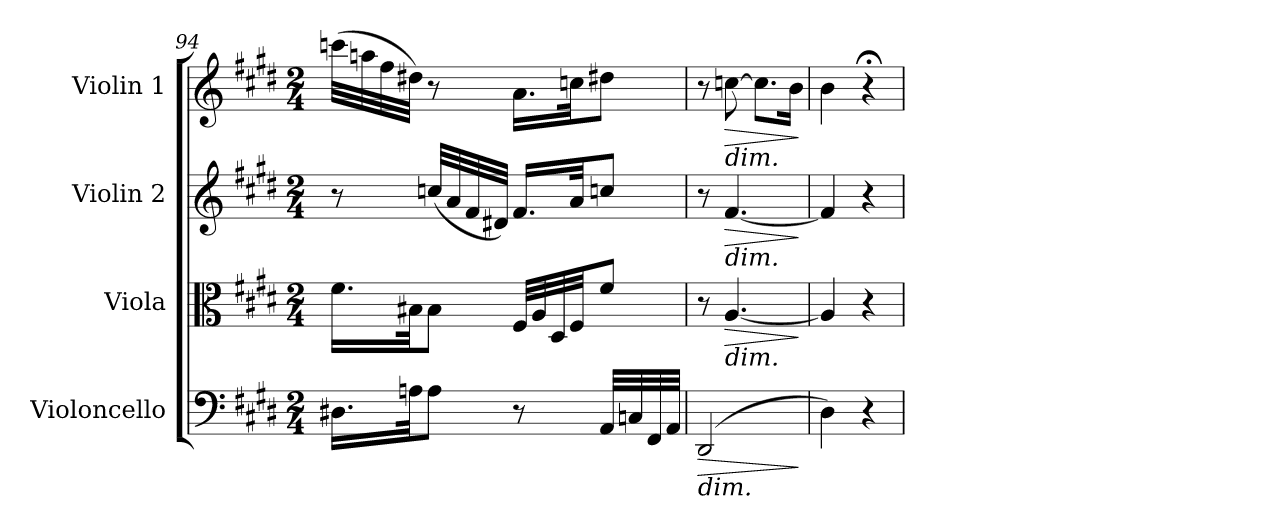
**kern	**dynam	**kern	**dynam	**kern	**dynam	**kern	**dynam
*part4	*part4	*part3	*part3	*part2	*part2	*part1	*part1
*staff4	*staff4	*staff3	*staff3	*staff2	*staff2	*staff1	*staff1
*I"Violoncello	*	*I"Viola	*	*I"Violin 2	*	*I"Violin 1	*
*I'Vc	*	*I'Vla	*	*I'Vln	*	*I'Vln	*
!!LO:PB:g=z
*clefF4	*	*clefC3	*	*clefG2	*	*clefG2	*
*k[f#c#g#d#]	*	*k[f#c#g#d#]	*	*k[f#c#g#d#]	*	*k[f#c#g#d#]	*
*M2/4	*	*M2/4	*	*M2/4	*	*M2/4	*
=94	=94	=94	=94	=94	=94	=94	=94
16.D#X\LL	.	16.f#\LL	.	8r	.	(32cccn\LLL	.
.	.	.	.	.	.	32aan\	.
.	.	.	.	.	.	32ff#\	.
32An\JK	.	32B#X\JK	.	.	.	32dd#X\JJJ)	.
8A\J	.	8B#\J	.	(32ccn/LLL	.	8r	.
.	.	.	.	32a/	.	.	.
.	.	.	.	32f#/	.	.	.
.	.	.	.	32d#X/JJJ)	.	.	.
8r	.	32F#/LLL	.	16.f#/LL	.	16.a\LL	.
.	.	32A/	.	.	.	.	.
.	.	32D#/	.	.	.	.	.
.	.	32F#/JJ	.	32a/JK	.	32ccn\JK	.
32AA/LLL	.	8f#/J	.	8ccn/J	.	8dd#X\J	.
32Cn/	.	.	.	.	.	.	.
32FF#/	.	.	.	.	.	.	.
32AA/JJJ	.	.	.	.	.	.	.
=95	=95	=95	=95	=95	=95	=95	=95
!LO:TX:b:i:t=dim.	!	!	!	!	!	!	!
!	!LO:HP:b	!	!	!	!	!	!
(2DD#/	>	8r	.	8r	.	8r	.
!	!	!	!	!	!	!LO:TX:b:i:t=dim.	!
!	!	!	!	!LO:TX:b:i:t=dim.	!	!	!
!	!	!LO:TX:b:i:t=dim.	!	!	!	!	!
!	!	!	!LO:HP:b	!	!LO:HP:b	!	!LO:HP:b
.	.	[4.A/	>	[4.f#/	>	[8ccn\	>
.	.	.	.	.	.	8.cc\L]	.
.	.	.	.	.	.	16b\Jk	.
.	]	.	]	.	]	.	]
=96	=96	=96	=96	=96	=96	=96	=96
4D#\)	.	4A/]	.	4f#/]	.	4b\	.
4r	.	4r	.	4r	.	4r;<	.
=	=	=	=	=	=	=	=
*-	*-	*-	*-	*-	*-	*-	*-
